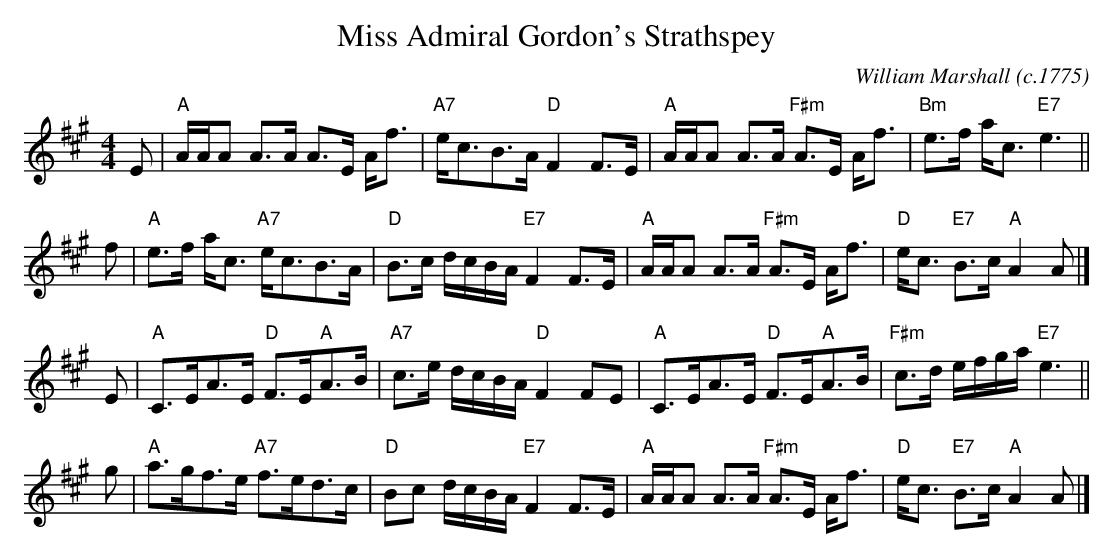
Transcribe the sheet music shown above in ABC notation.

X:1
T:Miss Admiral Gordon's Strathspey
M:4/4
L:1/8
C:William Marshall (c.1775)
K:A
E \
| "A"A/A/A A>A A>E A<f | "A7"e<cB>A "D" F2 F>E \
| "A"A/A/A A>A "F#m"A>E A<f | "Bm"e>f a<c "E7"e3 ||
f \
| "A"e>f a<c "A7"e<cB>A | "D"B>c d/c/B/A/ "E7"F2 F>E \
| "A"A/A/A A>A "F#m"A>E A<f | "D"e<c "E7"B>c "A"A2 A |]
E \
| "A"C>EA>E "D"F>E"A"A>B | "A7"c>e d/c/B/A/ "D"F2 FE \
| "A"C>EA>E "D"F>E"A"A>B | "F#m"c>d e/f/g/a/ "E7" e3 ||
g \
| "A"a>gf>e "A7"f>ed>c | "D"Bc d/c/B/A/ "E7"F2 F>E \
| "A"A/A/A A>A "F#m"A>E A<f | "D"e<c "E7"B>c "A"A2 A |]
